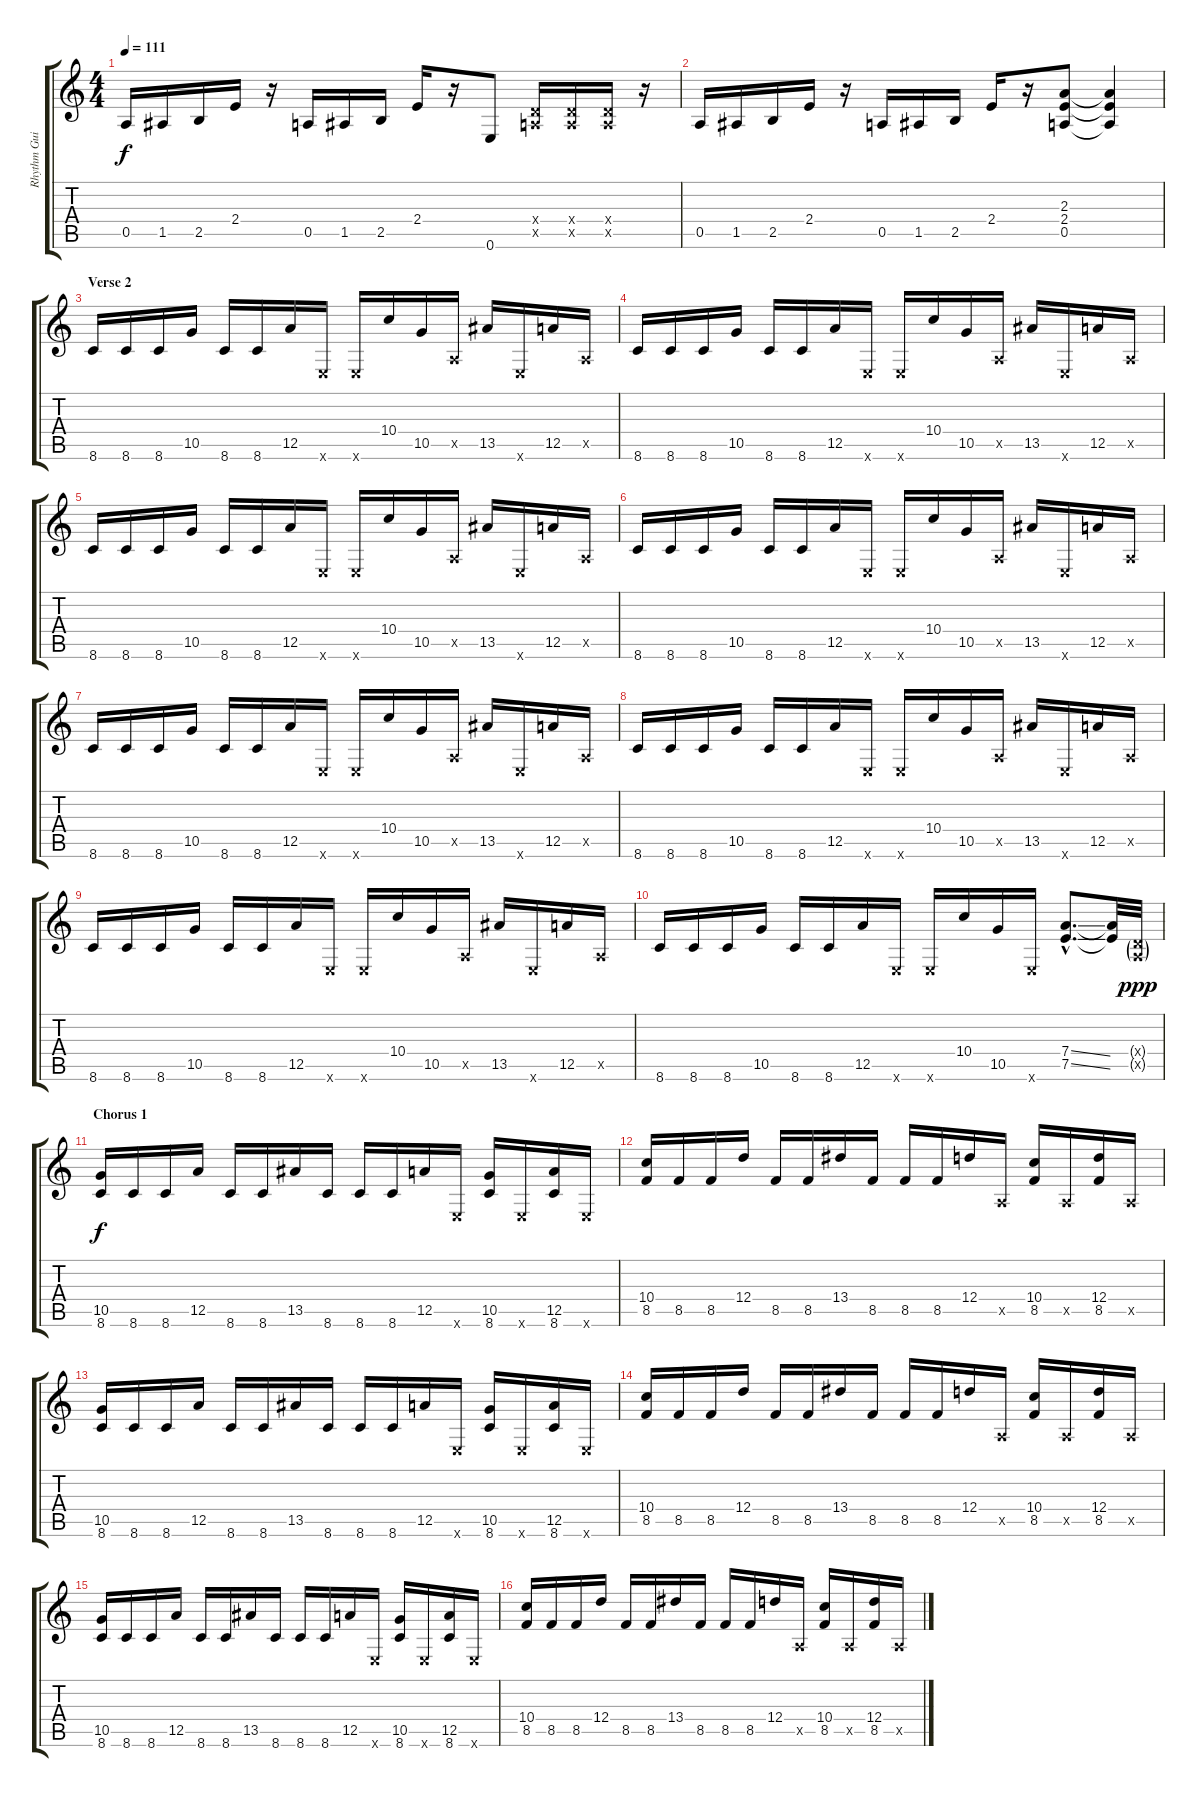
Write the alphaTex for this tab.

\track ("Rhythm Guitar 1" "Rhythm Gui") {instrument overdrivenguitar}
\staff {score tabs}
\tuning (E4 B3 G3 D3 A2 E2) {hide}
\ts (4 4)
\tempo 111
\clef g2
\ks c
0.5.16{dy f} 1.5.16 2.5.16 2.4.16 r.16 0.5.16 1.5.16 2.5.16 2.4.16 r.16 0.6.8 (0.4{x} 0.5{x}).16 (0.4{x} 0.5{x}).16 (0.4{x} 0.5{x}).16 r.16 |
0.5.16 1.5.16 2.5.16 2.4.16 r.16 0.5.16 1.5.16 2.5.16 2.4.16 r.16 (2.3 2.4 0.5).8 (2.3{t} 2.4{t} 0.5{t}).4 |
\section ("" "Verse 2")
8.6.16 8.6.16 8.6.16 10.5.16 8.6.16 8.6.16 12.5.16 0.6{x}.16 0.6{x}.16 10.4.16 10.5.16 0.5{x}.16 13.5.16 0.6{x}.16 12.5.16 0.5{x}.16 |
8.6.16 8.6.16 8.6.16 10.5.16 8.6.16 8.6.16 12.5.16 0.6{x}.16 0.6{x}.16 10.4.16 10.5.16 0.5{x}.16 13.5.16 0.6{x}.16 12.5.16 0.5{x}.16 |
8.6.16 8.6.16 8.6.16 10.5.16 8.6.16 8.6.16 12.5.16 0.6{x}.16 0.6{x}.16 10.4.16 10.5.16 0.5{x}.16 13.5.16 0.6{x}.16 12.5.16 0.5{x}.16 |
8.6.16 8.6.16 8.6.16 10.5.16 8.6.16 8.6.16 12.5.16 0.6{x}.16 0.6{x}.16 10.4.16 10.5.16 0.5{x}.16 13.5.16 0.6{x}.16 12.5.16 0.5{x}.16 |
8.6.16 8.6.16 8.6.16 10.5.16 8.6.16 8.6.16 12.5.16 0.6{x}.16 0.6{x}.16 10.4.16 10.5.16 0.5{x}.16 13.5.16 0.6{x}.16 12.5.16 0.5{x}.16 |
8.6.16 8.6.16 8.6.16 10.5.16 8.6.16 8.6.16 12.5.16 0.6{x}.16 0.6{x}.16 10.4.16 10.5.16 0.5{x}.16 13.5.16 0.6{x}.16 12.5.16 0.5{x}.16 |
8.6.16 8.6.16 8.6.16 10.5.16 8.6.16 8.6.16 12.5.16 0.6{x}.16 0.6{x}.16 10.4.16 10.5.16 0.5{x}.16 13.5.16 0.6{x}.16 12.5.16 0.5{x}.16 |
8.6.16 8.6.16 8.6.16 10.5.16 8.6.16 8.6.16 12.5.16 0.6{x}.16 0.6{x}.16 10.4.16 10.5.16 0.6{x}.16 (7.4{ss hac} 7.5{ss hac}).8{d} (7.4{t} 7.5{t}).32 (0.4{g x} 0.5{g x}).32{dy ppp} |
\section ("" "Chorus 1")
(10.5 8.6).16{dy f} 8.6.16 8.6.16 12.5.16 8.6.16 8.6.16 13.5.16 8.6.16 8.6.16 8.6.16 12.5.16 0.6{x}.16 (10.5 8.6).16 0.6{x}.16 (12.5 8.6).16 0.6{x}.16 |
(10.4 8.5).16 8.5.16 8.5.16 12.4.16 8.5.16 8.5.16 13.4.16 8.5.16 8.5.16 8.5.16 12.4.16 0.5{x}.16 (10.4 8.5).16 0.5{x}.16 (12.4 8.5).16 0.5{x}.16 |
(10.5 8.6).16 8.6.16 8.6.16 12.5.16 8.6.16 8.6.16 13.5.16 8.6.16 8.6.16 8.6.16 12.5.16 0.6{x}.16 (10.5 8.6).16 0.6{x}.16 (12.5 8.6).16 0.6{x}.16 |
(10.4 8.5).16 8.5.16 8.5.16 12.4.16 8.5.16 8.5.16 13.4.16 8.5.16 8.5.16 8.5.16 12.4.16 0.5{x}.16 (10.4 8.5).16 0.5{x}.16 (12.4 8.5).16 0.5{x}.16 |
(10.5 8.6).16 8.6.16 8.6.16 12.5.16 8.6.16 8.6.16 13.5.16 8.6.16 8.6.16 8.6.16 12.5.16 0.6{x}.16 (10.5 8.6).16 0.6{x}.16 (12.5 8.6).16 0.6{x}.16 |
(10.4 8.5).16 8.5.16 8.5.16 12.4.16 8.5.16 8.5.16 13.4.16 8.5.16 8.5.16 8.5.16 12.4.16 0.5{x}.16 (10.4 8.5).16 0.5{x}.16 (12.4 8.5).16 0.5{x}.16
